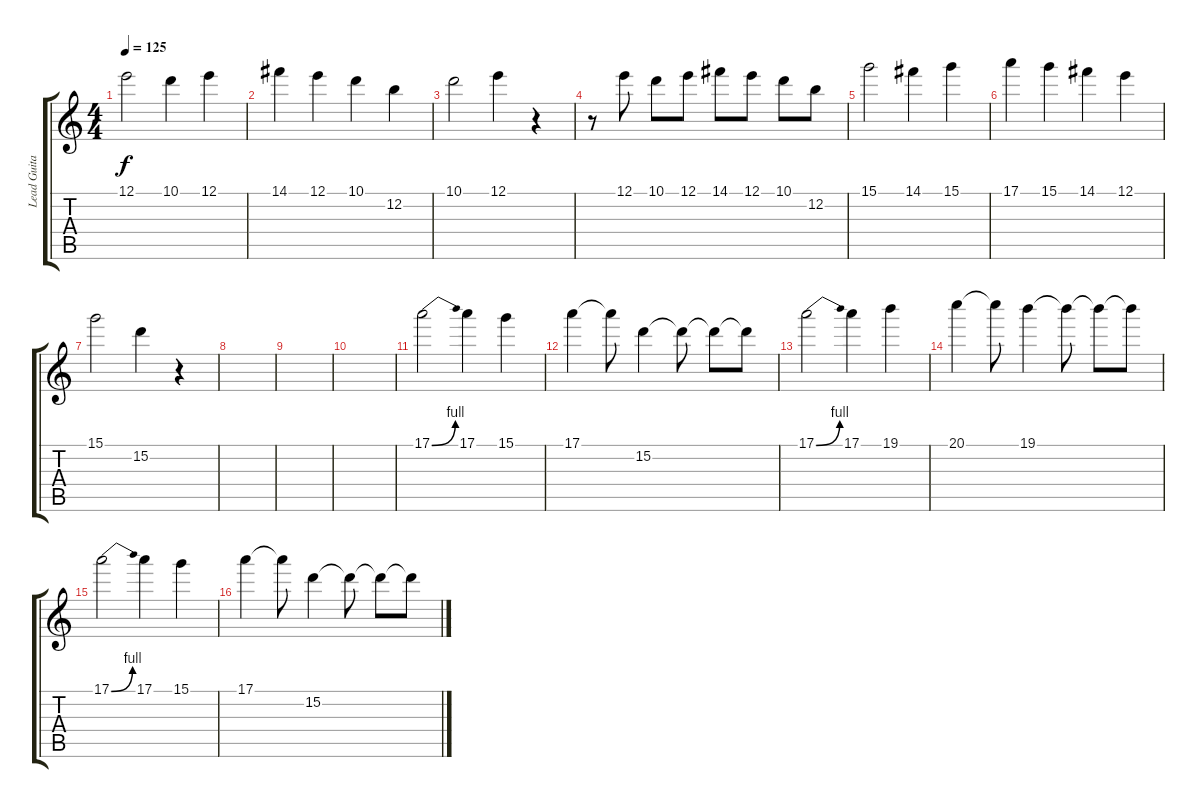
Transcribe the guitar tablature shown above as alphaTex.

\track ("Lead Guitar" "Lead Guita") {instrument acousticguitarsteel}
\staff {score tabs}
\tuning (E4 B3 G3 D3 A2 E2) {hide}
\ts (4 4)
\tempo 125
\clef g2
\ks c
12.1.2{dy f} 10.1.4 12.1.4 |
14.1.4 12.1.4 10.1.4 12.2.4 |
10.1.2 12.1.4 r.4 |
r.8 12.1.8 10.1.8 12.1.8 14.1.8 12.1.8 10.1.8 12.2.8 |
15.1.2 14.1.4 15.1.4 |
17.1.4 15.1.4 14.1.4 12.1.4 |
15.1.2 15.2.4 r.4 |
|
|
|
17.1{be (bend 0 0 60 4)}.2 17.1.4 15.1.4 |
17.1.4 17.1{t}.8 15.2.4 15.2{t}.8 15.2{t}.8 15.2{t}.8 |
17.1{be (bend 0 0 60 4)}.2 17.1.4 19.1.4 |
20.1.4 20.1{t}.8 19.1.4 19.1{t}.8 19.1{t}.8 19.1{t}.8 |
17.1{be (bend 0 0 60 4)}.2 17.1.4 15.1.4 |
17.1.4 17.1{t}.8 15.2.4 15.2{t}.8 15.2{t}.8 15.2{t}.8
